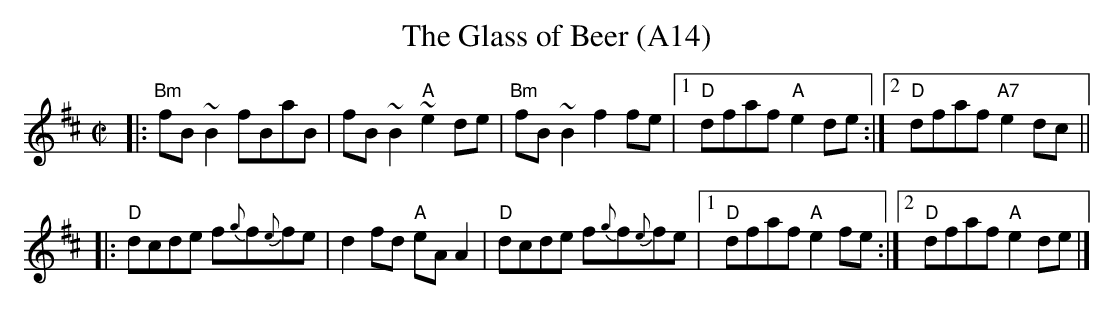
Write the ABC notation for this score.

X:1
T:The Glass of Beer (A14)
M:C|
K:Bm
|: "Bm"fB~B2 fBaB | fB~B2 "A"~e2de | "Bm"fB~B2 f2 fe |1 "D"dfaf "A"e2de :|2 "D"dfaf "A7"e2dc ||
|:  "D"dcde  f{g}f{e}fe  | d2fd "A"eAA2 |  "D"dcde f{g}f{e}fe |1 "D"dfaf "A"e2fe :|2 "D"dfaf "A"e2de |]
